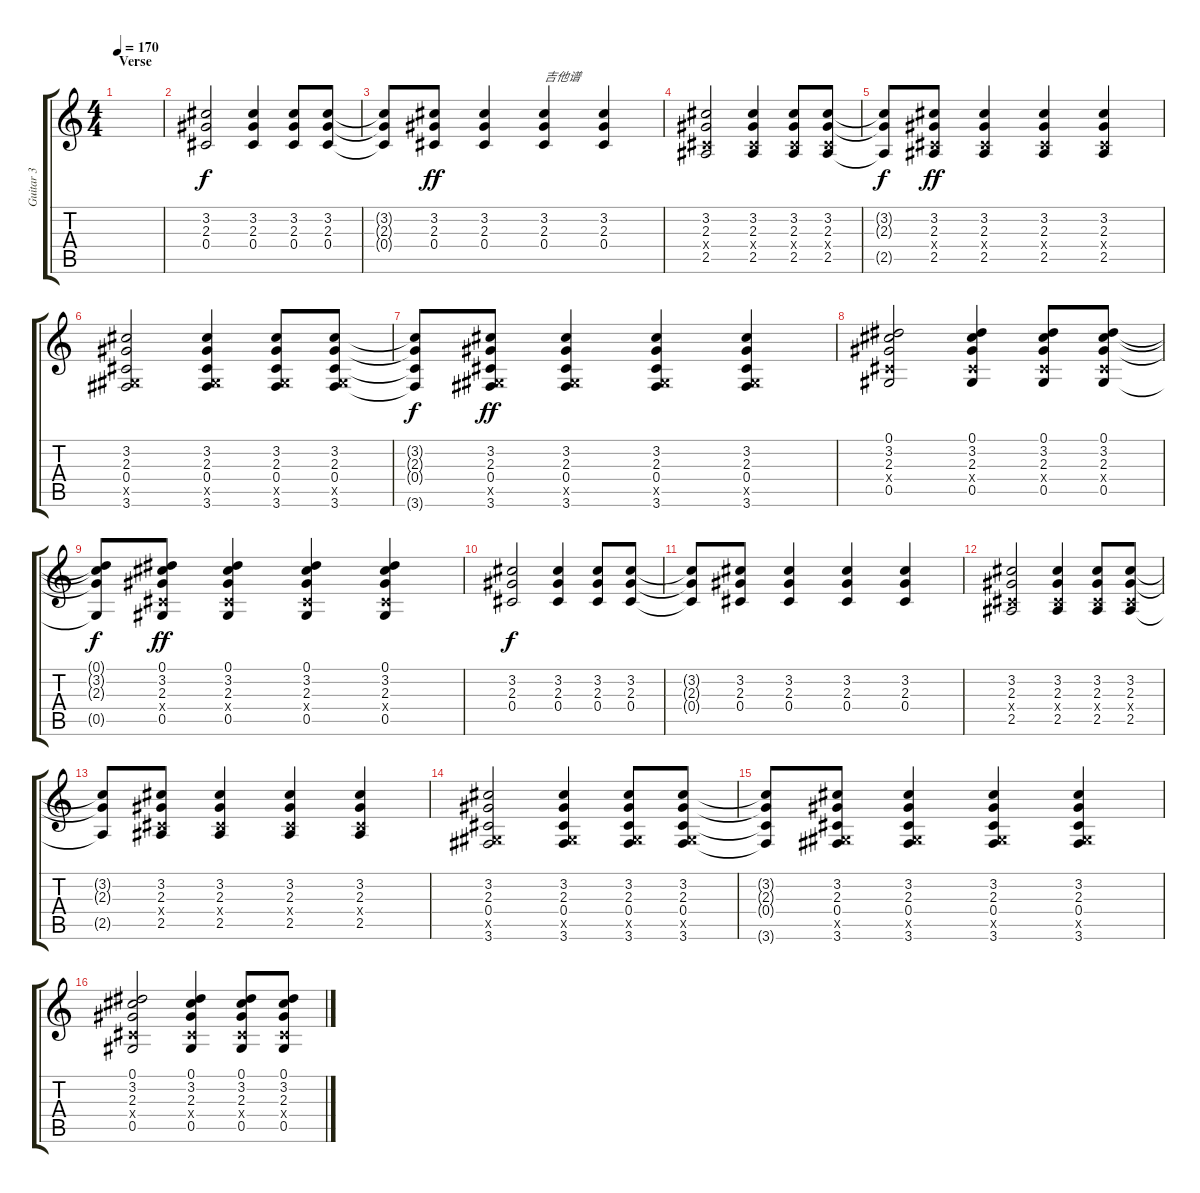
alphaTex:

\track ("Guitar 3" "Guitar 3") {instrument electricguitarclean}
\staff {score tabs}
\tuning (Eb4 Bb3 Gb3 Db3 Ab2 Eb2) {hide}
\ts (4 4)
\section ("" "Verse")
\tempo 170
\clef g2
\ks c
|
(3.2 2.3 0.4).2 (3.2 2.3 0.4).4 (3.2 2.3 0.4).8 (3.2 2.3 0.4).8 |
(3.2{t} 2.3{t} 0.4{t}).8{dy f} (3.2 2.3 0.4).8{dy ff} (3.2 2.3 0.4).4 (3.2 2.3 0.4).4{txt "吉他谱"} (3.2 2.3 0.4).4 |
(3.2 2.3 0.4{x} 2.5).2 (3.2 2.3 0.4{x} 2.5).4 (3.2 2.3 0.4{x} 2.5).8 (3.2 2.3 0.4{x} 2.5).8 |
(3.2{t} 2.3{t} 2.5{t}).8{dy f} (3.2 2.3 0.4{x} 2.5).8{dy ff} (3.2 2.3 0.4{x} 2.5).4 (3.2 2.3 0.4{x} 2.5).4 (3.2 2.3 0.4{x} 2.5).4 |
(3.2 2.3 0.4 0.5{x} 3.6).2 (3.2 2.3 0.4 0.5{x} 3.6).4 (3.2 2.3 0.4 0.5{x} 3.6).8 (3.2 2.3 0.4 0.5{x} 3.6).8 |
(3.2{t} 2.3{t} 0.4{t} 3.6{t}).8{dy f} (3.2 2.3 0.4 0.5{x} 3.6).8{dy ff} (3.2 2.3 0.4 0.5{x} 3.6).4 (3.2 2.3 0.4 0.5{x} 3.6).4 (3.2 2.3 0.4 0.5{x} 3.6).4 |
(0.1 3.2 2.3 0.4{x} 0.5).2 (0.1 3.2 2.3 0.4{x} 0.5).4 (0.1 3.2 2.3 0.4{x} 0.5).8 (0.1 3.2 2.3 0.4{x} 0.5).8 |
(0.1{t} 3.2{t} 2.3{t} 0.5{t}).8{dy f} (0.1 3.2 2.3 0.4{x} 0.5).8{dy ff} (0.1 3.2 2.3 0.4{x} 0.5).4 (0.1 3.2 2.3 0.4{x} 0.5).4 (0.1 3.2 2.3 0.4{x} 0.5).4 |
(3.2 2.3 0.4).2{dy f} (3.2 2.3 0.4).4 (3.2 2.3 0.4).8 (3.2 2.3 0.4).8 |
(3.2{t} 2.3{t} 0.4{t}).8 (3.2 2.3 0.4).8 (3.2 2.3 0.4).4 (3.2 2.3 0.4).4 (3.2 2.3 0.4).4 |
(3.2 2.3 0.4{x} 2.5).2 (3.2 2.3 0.4{x} 2.5).4 (3.2 2.3 0.4{x} 2.5).8 (3.2 2.3 0.4{x} 2.5).8 |
(3.2{t} 2.3{t} 2.5{t}).8 (3.2 2.3 0.4{x} 2.5).8 (3.2 2.3 0.4{x} 2.5).4 (3.2 2.3 0.4{x} 2.5).4 (3.2 2.3 0.4{x} 2.5).4 |
(3.2 2.3 0.4 0.5{x} 3.6).2 (3.2 2.3 0.4 0.5{x} 3.6).4 (3.2 2.3 0.4 0.5{x} 3.6).8 (3.2 2.3 0.4 0.5{x} 3.6).8 |
(3.2{t} 2.3{t} 0.4{t} 3.6{t}).8 (3.2 2.3 0.4 0.5{x} 3.6).8 (3.2 2.3 0.4 0.5{x} 3.6).4 (3.2 2.3 0.4 0.5{x} 3.6).4 (3.2 2.3 0.4 0.5{x} 3.6).4 |
(0.1 3.2 2.3 0.4{x} 0.5).2 (0.1 3.2 2.3 0.4{x} 0.5).4 (0.1 3.2 2.3 0.4{x} 0.5).8 (0.1 3.2 2.3 0.4{x} 0.5).8
